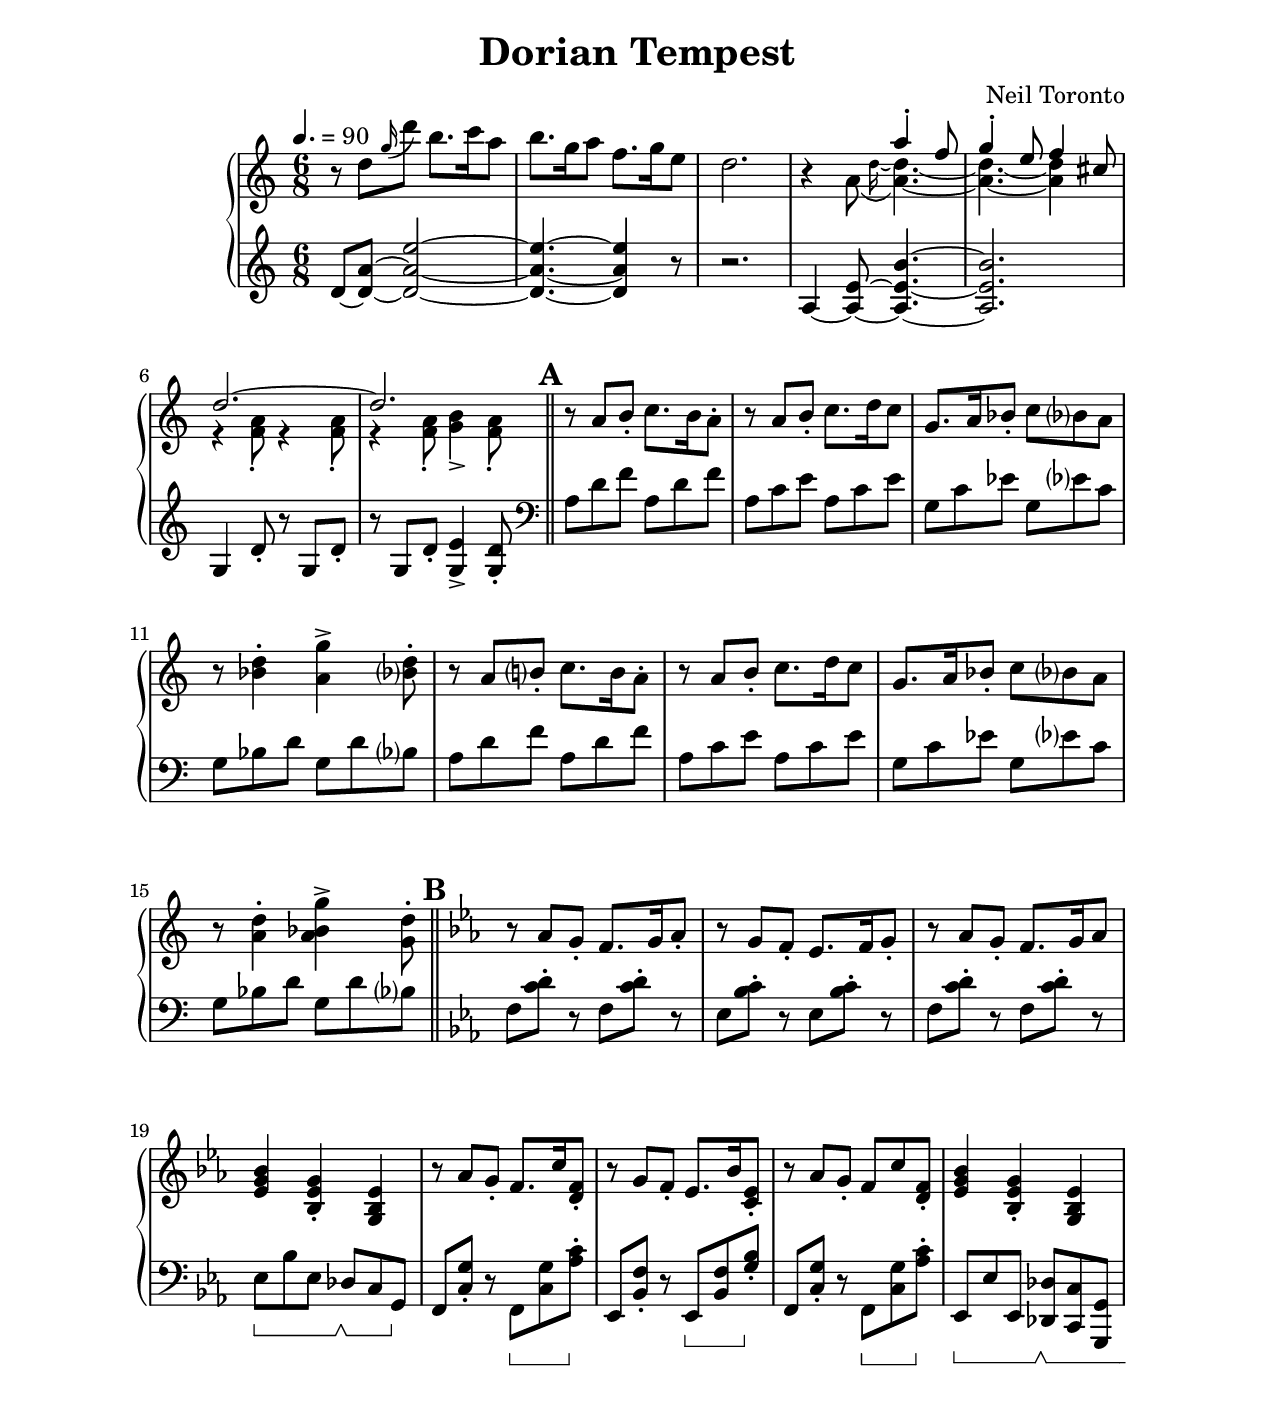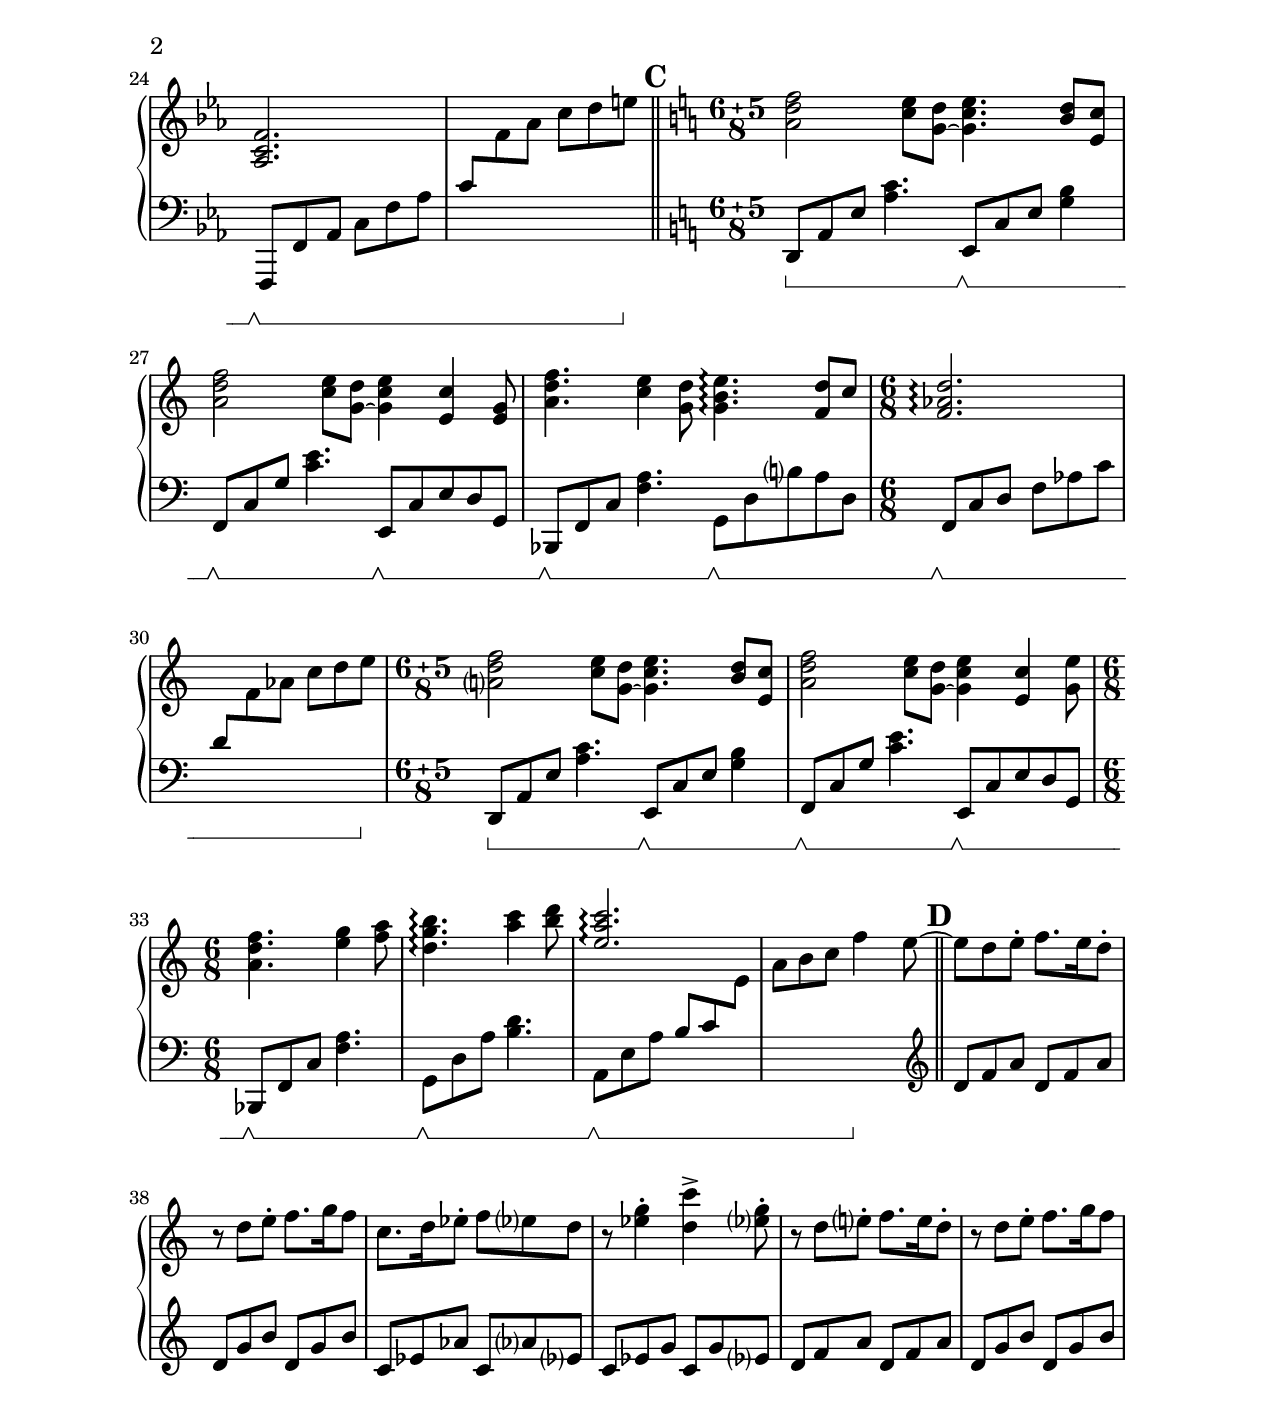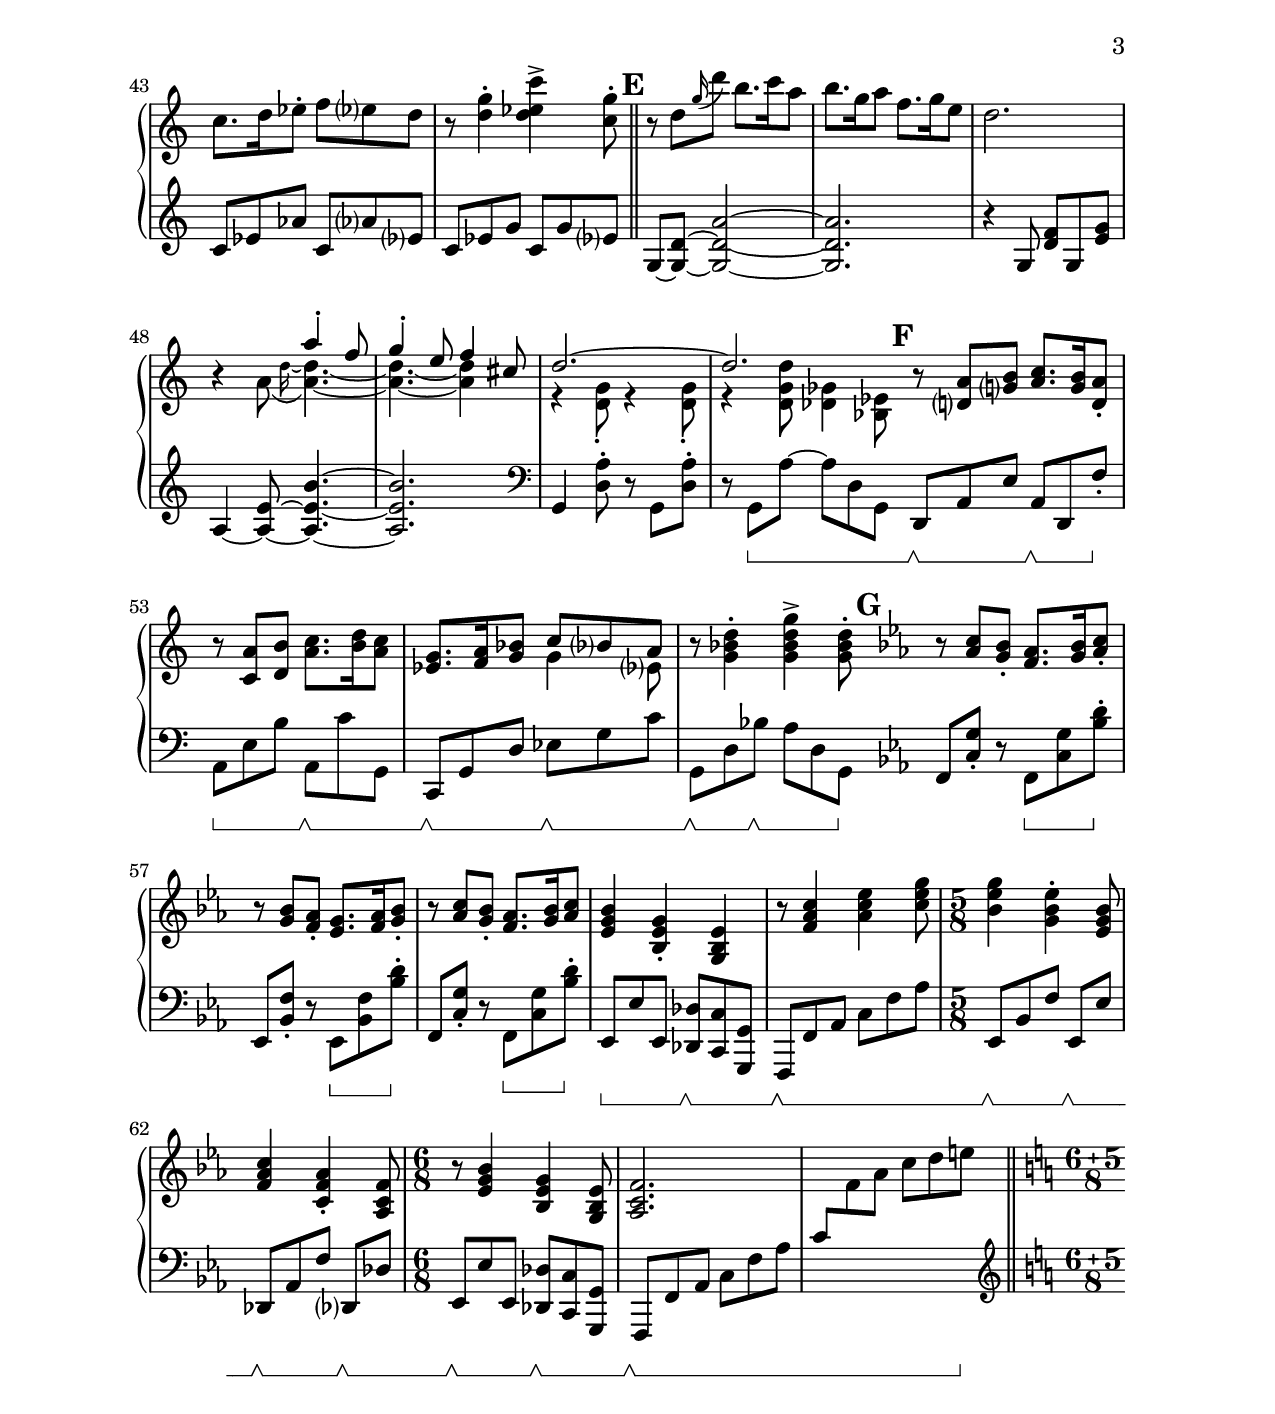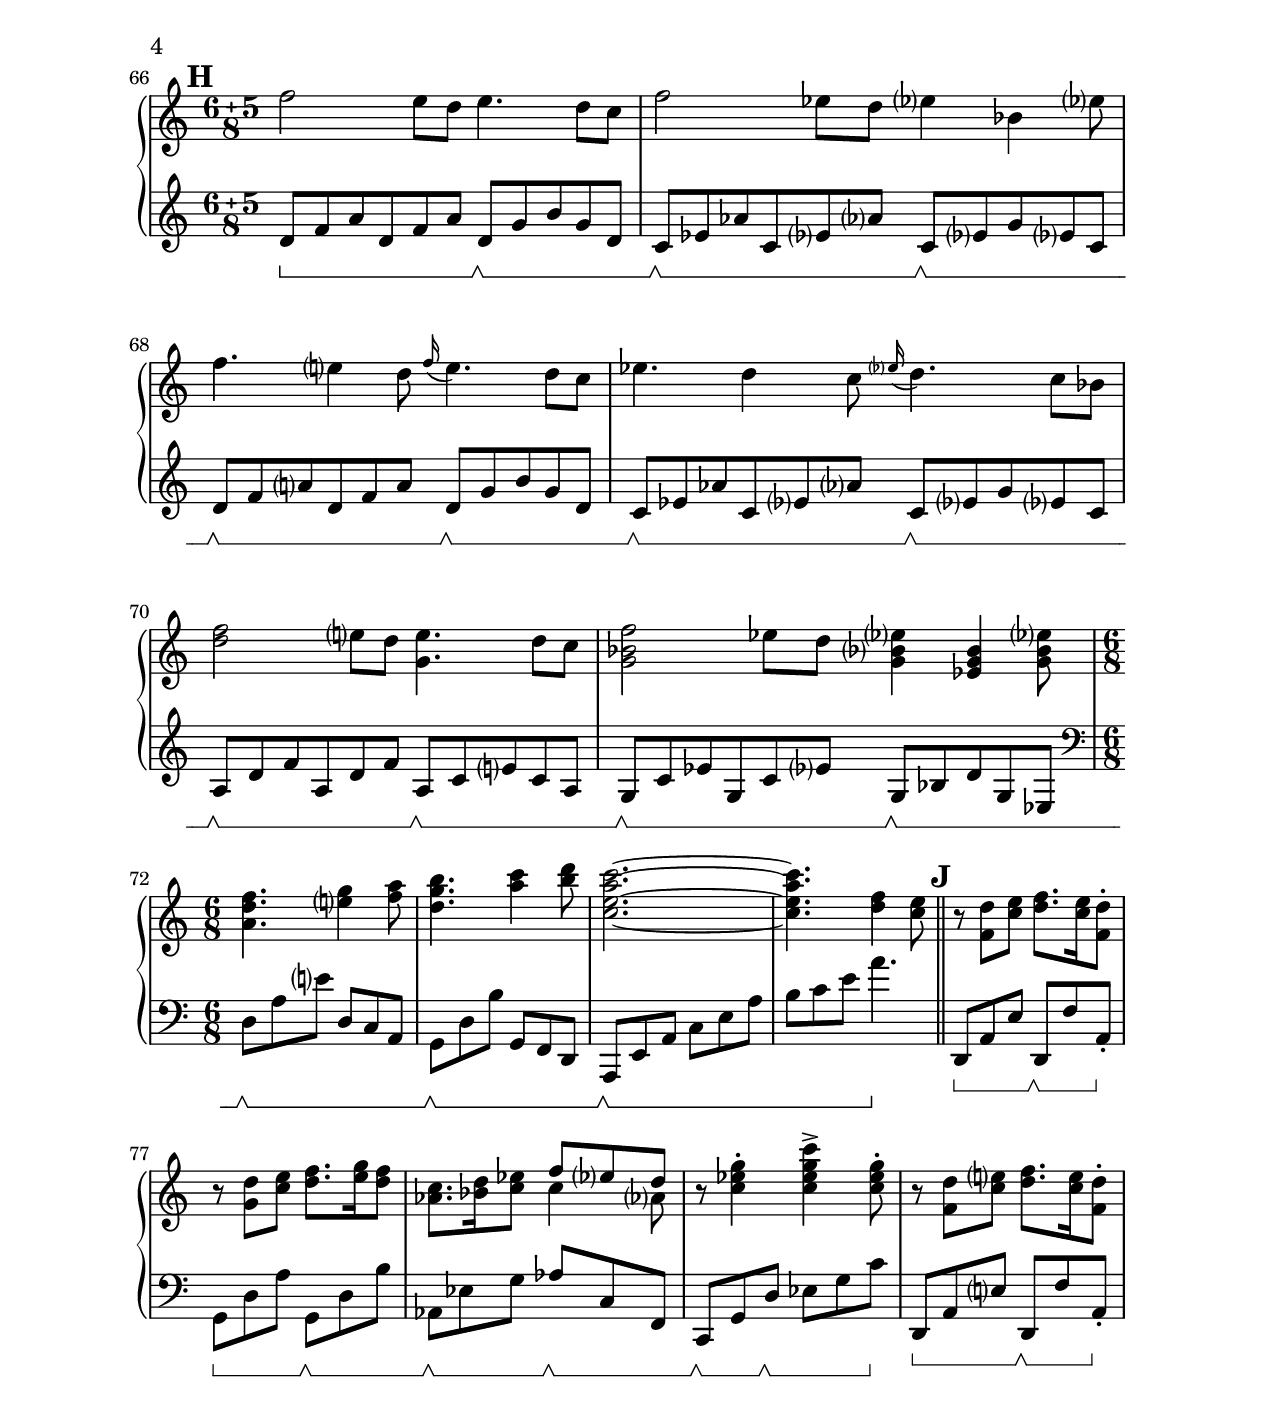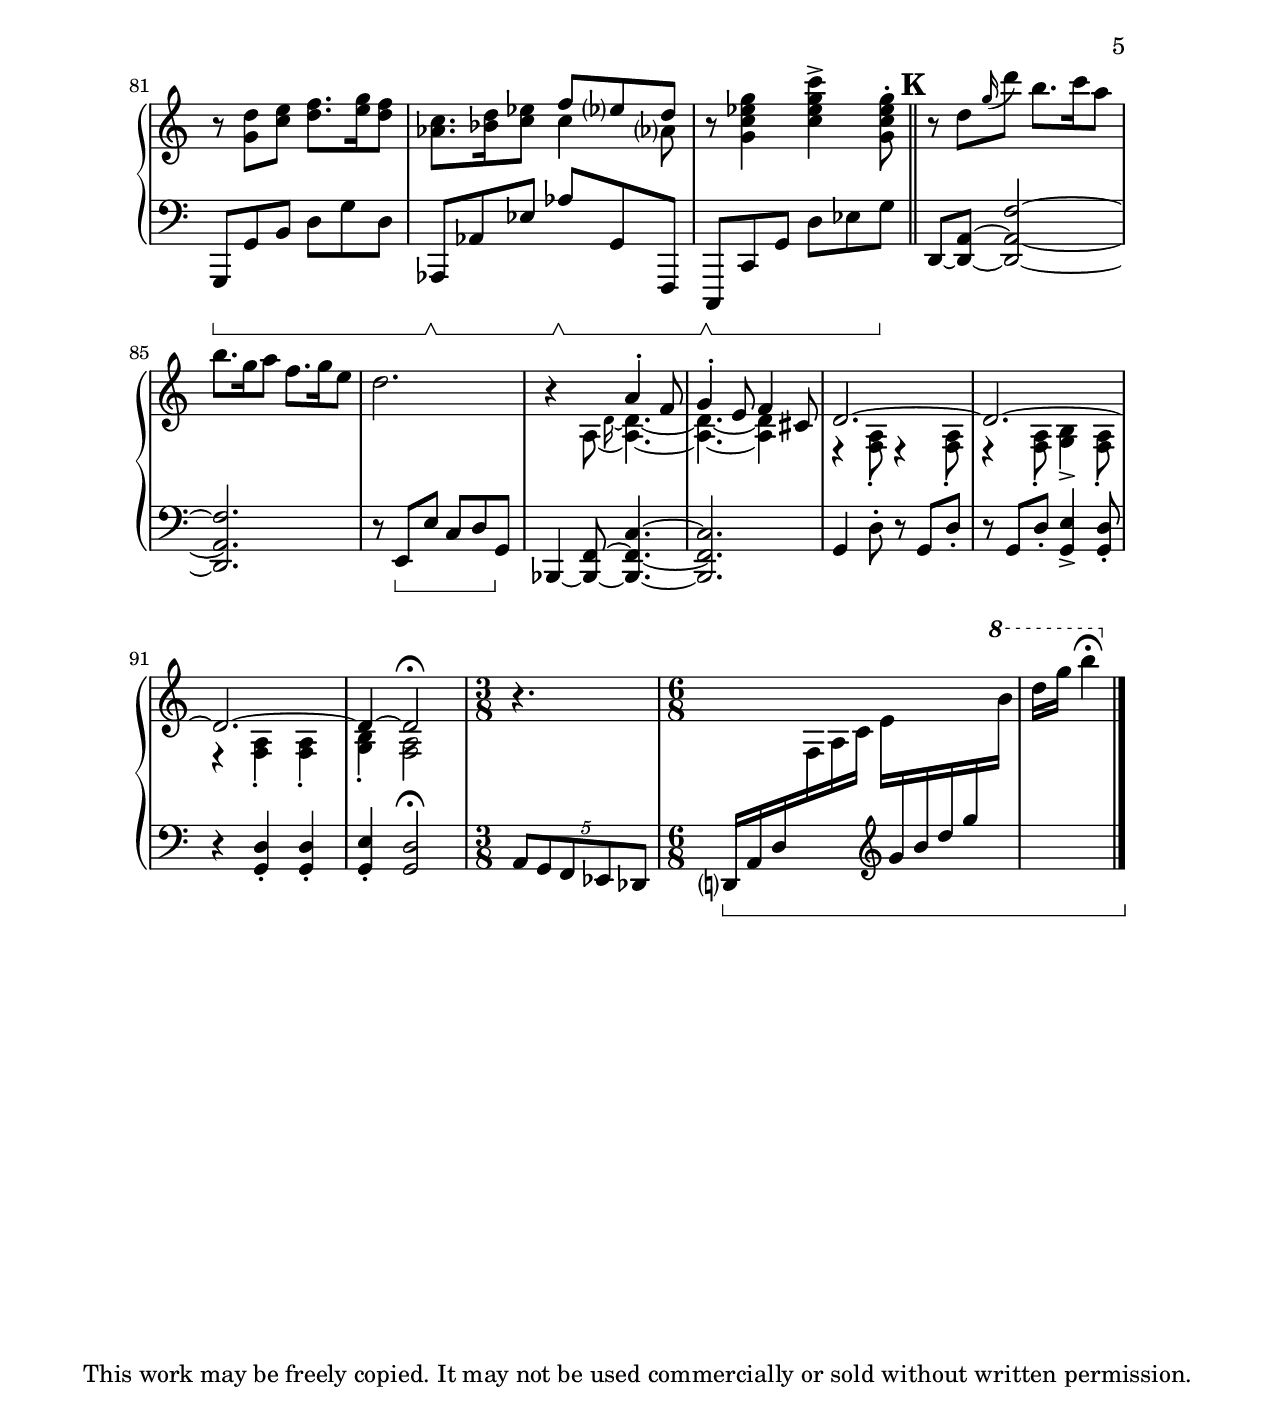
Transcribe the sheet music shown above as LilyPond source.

\include "../common.ly"

\header {
	title = "Dorian Tempest"
}

moreSpace = { \once \override Score.GraceSpacing #'spacing-increment = #2.0 }

upperIntro = {
  \key d \dorian
  \clef treble

  r8 d''8[ \grace g''16( d'''8]) b''8. c'''16 a''8
  b''8. g''16 a''8 f''8. g''16 e''8
  d''2.

  r4 <<{s8 a''4\st f''8 g''4\st e''8 f''4 cis''8} \\
       {a'8( ~ \moreSpace \grace d''16  ~ <a' d ''>4.) ~ <a' d''>4. ~ <a'd ''>4}>>

  <<{d''2. ~ d''2.} \\
    {r4 <f' a'>8\st r4 <f' a'>8\st r4 <f' a'>8\st <g' b'>4-> <f' a'>8\st}>>
}

lowerIntro = {
  \key d \dorian
  \clef treble

  d'8 ~ <d' a'> ~ <d' a' e''>2 ~ <d' a' e''>4. ~ <d' a' e''>4 r8 r2.

  a4 ~ <a e'>8 ~ <a e' b'>4. ~ <a e' b'>2.

  g4 d'8\st r8 g8 d'8\st
  r8 g8 d'8\st <g e'>4-> <g d'>8\st
}

upperA = {
  \clef treble
  r8 a' b'\st c''8. b'16 a'8\st
  r8 a' b'\st c''8. d''16 c''8
  g'8. a'16 bes'8\st c''8 bes' a'
  r8 <bes' d''>4\st <a' g''>4-> <bes' d''>8\st

  r8 a' b'\st c''8. b'16 a'8\st
  r8 a' b'\st c''8. d''16 c''8
  g'8. a'16 bes'8\st c''8 bes' a'
  r8 <a' d''>4\st <a' bes' g''>4-> <g' d''>8\st
}

lowerA = {
  \clef bass
  a8 d' f' a d' f'
  a8 c' e' a c' e'
  g8 c' ees' g ees' c'
  g8 bes d' g d' bes

  a8 d' f' a d' f'
  a8 c' e' a c' e'
  g8 c' ees' g ees' c'
  g8 bes d' g d' bes
}

upperB = {
  \clef treble
  \key f \dorian
  r8 aes'8 g'8\st f'8. g'16 aes'8\st
  r8 g'8 f'8\st ees'8. f'16 g'8\st
  r8 aes'8 g'8\st f'8. g'16 aes'8
  <ees' g' bes'>4 <bes ees' g'>4\st <g bes ees'>4

  r8 aes'8 g'8\st f'8. c''16 <d' f'>8\st
  r8 g'8 f'8\st ees'8. bes'16 <c' ees'>8\st
  r8 aes'8 g'8\st f'8 c''8 <d' f'>8\st
  <ees' g' bes'>4 <bes ees' g'>4\st <g bes ees'>4

  <<{<aes c' f'>2. s2.} \\
    {\change Staff = "down"
     \tag #'layout {\hideNotes c8\sustainOn c c c c c c c c c c c\sustainOff \unHideNotes}
     \change Staff = "up"}>>
}

lowerB = {
  \clef bass
  \key f \dorian

  f8 <c' d'>8\st r8 f8 <c' d'>8\st r8
  ees8 <bes c'>8\st r8 ees8 <bes c'>8\st r8
  f8 <c' d'>8\st r8 f8 <c' d'>8\st r8
  ees8\sustainOn bes ees8 des8\sustainOff\sustainOn c8 g,8\sustainOff

  f,8 <c g>8\st r8 f,8\sustainOn <c g>8 <aes c'>8\st\sustainOff
  ees,8 <bes, f>8\st r8 ees,8\sustainOn <bes, f>8 <g bes>8\st\sustainOff
  f,8 <c g>8\st r8 f,8\sustainOn <c g>8 <aes c'>8\st\sustainOff
  ees,8\sustainOn ees8 ees,8 <des, des>8\sustainOff\sustainOn <c, c>8 <g,, g,>8

  f,,8\sustainOff f, aes, c f aes c'
  \change Staff = "up" f' aes' c'' d'' e''
  \change Staff = "down"
}

upperC = {
  \clef treble
  \key d \dorian

  \compoundMeter #'(6 5 8)
  <a' d'' f''>2 <c'' e''>8 <g' ~ d''>8
  <g' c'' e''>4. <b' d''>8 <e' c''>8
  <a' d'' f''>2 <c'' e''>8 <g' ~ d''>8
  <g' c'' e''>4 <e' c''>4 <e' g'>8

  <a' d'' f''>4. <c'' e''>4 <g' d''>8
  <g' b' e''>4.\arpeggio <f' d''>8 c''8
  \time 6/8
  <<{<f' aes' d''>2.\arpeggio s2.} \\
    {\change Staff = "down"
     \tag #'layout {\hideNotes c8\sustainOn c c c c c c c c c c c\sustainOff \unHideNotes}
     \change Staff = "up"}>>

  \compoundMeter #'(6 5 8)
  <a' d'' f''>2 <c'' e''>8 <g' ~ d''>8
  <g' c'' e''>4. <b' d''>8 <e' c''>8
  <a' d'' f''>2 <c'' e''>8 <g' ~ d''>8
  <g' c'' e''>4 <e' c''>4 <g' e''>8

  \time 6/8
  <a' d'' f''>4. <e'' g''>4 <f'' a''>8
  <d'' g'' b''>4.\arpeggio <a'' c'''>4 <b'' d'''>8

  <<{<e'' a'' c'''>2.\arpeggio s2 s8} \\
    {\change Staff = "down"
     \tag #'layout {\hideNotes c8\sustainOn c c c c c c c c c\sustainOff \unHideNotes}
     \change Staff = "up"}>>
  e''8 ~
}

lowerC = {
  \clef bass
  \key d \dorian

  \compoundMeter #'(6 5 8)
  d,8\sustainOn a, e <a c'>4.
  e,8\sustainOff\sustainOn c e <g b>4
  f,8\sustainOff\sustainOn c g <c' e'>4.
  e,8\sustainOff\sustainOn c e d g,

  bes,,8\sustainOff\sustainOn f, c <f a>4.
  g,8\sustainOff\sustainOn d b a d
  \time 6/8
  f,8\sustainOff c d f aes c' d'
  \change Staff = "up" f' aes' c'' d'' e''
  \change Staff = "down"

  \compoundMeter #'(6 5 8)
  d,8\sustainOn a, e <a c'>4.
  e,8\sustainOff\sustainOn c e <g b>4
  f,8\sustainOff\sustainOn c g <c' e'>4.
  e,8\sustainOff\sustainOn c e d g,

  \time 6/8
  bes,,8\sustainOff\sustainOn f, c <f a>4.
  g,8\sustainOff\sustainOn d a <b d'>4.
  a,8\sustainOff e a b c'
  \change Staff = "up" e' a' b' c'' f''4
  \change Staff = "down"
  s8
}

upperD = {
  \clef treble
  \key d \dorian
  
  e''8 d''8 e''8\st f''8. e''16 d''8\st
  r8 d''8 e''8\st f''8. g''16 f''8
  c''8. d''16 ees''8\st f'' ees'' d''
  r8 <ees'' g''>4\st <d'' c'''>4-> <ees'' g''>8\st

  r8 d''8 e''8\st f''8. e''16 d''8\st
  r8 d''8 e''8\st f''8. g''16 f''8
  c''8. d''16 ees''8\st f'' ees'' d''
  r8 <d'' g''>4\st <d'' ees'' c'''>4-> <c'' g''>8\st
}

lowerD = {
  \clef treble
  \key d \dorian

  d'8 f' a' d' f' a'
  d'8 g' b' d' g' b'
  c'8 ees' aes' c' aes' ees'
  c'8 ees' g' c' g' ees'

  d'8 f' a' d' f' a'
  d'8 g' b' d' g' b'
  c'8 ees' aes' c' aes' ees'
  c'8 ees' g' c' g' ees'
}

upperIntroE = {
  \clef treble
  \key d \dorian

  r8 d''8[ \grace g''16( d'''8]) b''8. c'''16 a''8
  b''8. g''16 a''8 f''8. g''16 e''8
  d''2.

  r4 <<{s8 a''4\st f''8 g''4\st e''8 f''4 cis''8} \\
       {a'8( ~ \moreSpace \grace d''16  ~ <a' d ''>4.) ~ <a' d''>4. ~ <a'd ''>4}>>

  <<{d''2. ~ d''2.} \\
    {r4 <d' g'>8\st r4 <d' g'>8\st r4 <d' g' d''>8 <des' ges'>4 <bes ees'>8}>>
}

lowerIntroE = {
  \clef treble
  \key d \dorian

	g8 ~ <g d'> ~ <g d' a'>2 ~ <g d' a'>2. r4 g8 <d' f'> g <e' g'>

  a4 ~ <a e'>8 ~ <a e' b'>4. ~ <a e' b'>2.

  \clef bass
  g,4 <d a>8\st r8 g,8 <d a>8\st
  r8 g,8\sustainOn a8 ~ a8 d8 g,8
}

upperF = {
  \clef treble
  \key d \dorian

  r8 <d' a'> <g' b'> <a' c''>8. <g' b'>16 <d' a'>8\st
  r8 <c' a'> <d' b'> <a' c''>8. <b' d''>16 <a' c''>8
  <ees' g'>8. <f' a'>16 <g' bes'>8 <<{c''8 bes' a'} \\ {g'4 ees'8}>>
  r8 <g' bes' d''>4\st <g' bes' d'' g''>4-> <g' bes' d''>8\st
}

lowerF = {
  \clef bass
  \key d \dorian

  d,8\sustainOff\sustainOn a, e a,\sustainOff\sustainOn d, f\st\sustainOff
  a,8\sustainOn e b a,\sustainOff\sustainOn c' g,
  c,8\sustainOff\sustainOn g, d ees\sustainOff\sustainOn g c'
  g,8\sustainOff\sustainOn d bes\sustainOff\sustainOn a d g,\sustainOff
}

upperG = {
  \clef treble
  \key f \dorian

  r8 <aes' c''>8 <g' bes'>8\st <f' aes'>8. <g' bes'>16 <aes' c''>8\st
  r8 <g' bes'>8 <f' aes'>8\st <ees' g'>8. <f' aes'>16 <g' bes'>8\st
  r8 <aes' c''>8 <g' bes'>8\st <f' aes'>8. <g' bes'>16 <aes' c''>8
  <ees' g' bes'>4 <bes ees' g'>4\st <g bes ees'>4

  r8 <f' aes' c''>4 <aes' c'' ees''>4 <c'' ees'' g''>8
  \time 5/8
  <bes' ees'' g''>4 <g' bes' ees''>4\st <ees' g' bes'>8
  <f' aes' c''>4 <c' f' aes'>4\st <aes c' f'>8
  \time 6/8
  r8 <ees' g' bes'>4 <bes ees' g'>4 <g bes ees'>8

  <<{<aes c' f'>2. s2.} \\
    {\change Staff = "down"
     \tag #'layout {\hideNotes c8\sustainOn c c c c c c c c c c c\sustainOff \unHideNotes}
     \change Staff = "up"}>>
}

lowerG = {
  \clef bass
  \key f \dorian

  f,8 <c g>8\st r8 f,8\sustainOn <c g>8 <bes d'>8\st\sustainOff
  ees,8 <bes, f>8\st r8 ees,8\sustainOn <bes, f>8 <bes d'>8\st\sustainOff
  f,8 <c g>8\st r8 f,8\sustainOn <c g>8 <bes d'>8\st\sustainOff
  ees,8\sustainOn ees8 ees,8 <des, des>8\sustainOff\sustainOn <c, c>8 <g,, g,>8
  
  f,,8\sustainOff\sustainOn f, aes, c f aes
  \time 5/8
  ees,\sustainOff\sustainOn bes, f ees,\sustainOff\sustainOn ees
  des,\sustainOff\sustainOn aes, f des,\sustainOff\sustainOn des
  \time 6/8
  ees,8\sustainOff\sustainOn ees8 ees,8 <des, des>8\sustainOff\sustainOn <c, c>8 <g,, g,>8

  f,,8\sustainOff f, aes, c f aes c'
  \change Staff = "up" f' aes' c'' d'' e''
  \change Staff = "down"
}

upperH = {
  \clef treble
  \key d \dorian

  \compoundMeter #'(6 5 8)
  f''2 e''8 d''8
  e''4. d''8 c''8
  f''2 ees''8 d''8
  ees''4 bes'4 ees''8

  f''4. e''4 d''8
  \grace f''16( e''4.) d''8 c''8
  ees''4. d''4 c''8
  \grace ees''16( d''4.) c''8 bes'8

  <d'' f''>2 e''8 d''8
  <g' e''>4. d''8 c''8
  <g' bes' f''>2 ees''8 d''8
  <g' bes' ees''>4 <ees' g' bes'>4 <g' bes' ees''>8

  \time 6/8
  <a' d'' f''>4. <e'' g''>4 <f'' a''>8
  <d'' g'' b''>4. <a'' c'''>4 <b'' d'''>8
  <c'' e'' a'' c'''>2. ~
  <c'' e'' a'' c'''>4. <d'' f''>4 <c'' e''>8
  
}

lowerH = {
  \clef treble
  \key d \dorian

  d'8\sustainOn f' a' d' f' a'
  d'8\sustainOff\sustainOn g' b' g' d'
  c'8\sustainOff\sustainOn ees' aes' c' ees' aes'
  c'8\sustainOff\sustainOn ees' g' ees' c'

  d'8\sustainOff\sustainOn f' a' d' f' a'
  d'8\sustainOff\sustainOn g' b' g' d'
  c'8\sustainOff\sustainOn ees' aes' c' ees' aes'
  c'8\sustainOff\sustainOn ees' g' ees' c'

  a8\sustainOff\sustainOn d' f' a d' f'
  a8\sustainOff\sustainOn c' e' c' a
  g8\sustainOff\sustainOn c' ees' g c' ees'
  g8\sustainOff\sustainOn bes d' g ees

  \clef bass
  d8\sustainOff\sustainOn a e' d c a,
  g,8\sustainOff\sustainOn d b g, f, d,
  a,,8\sustainOff\sustainOn e, a, c e a
  b8 c' e' a'4.\sustainOff
}

upperI = {
  \clef treble
  \key d \dorian

  r8 <f' d''>8 <c'' e''>8 <d'' f''>8. <c'' e''>16 <f' d''>8\st
  r8 <g' d''>8 <c'' e''>8 <d'' f''>8. <e'' g''>16 <d'' f''>8
  <aes' c''>8. <bes' d''>16 <c'' ees''>8 <<{f'' ees'' d''} \\ {c''4 aes'8}>>
  r8 <c'' ees'' g''>4\st <c'' ees'' g'' c'''>4-> <c'' ees'' g''>8\st

  r8 <f' d''>8 <c'' e''>8 <d'' f''>8. <c'' e''>16 <f' d''>8\st
  r8 <g' d''>8 <c'' e''>8 <d'' f''>8. <e'' g''>16 <d'' f''>8
  <aes' c''>8. <bes' d''>16 <c'' ees''>8 <<{f'' ees'' d''} \\ {c''4 aes'8}>>
  r8 <g' c'' ees'' g''>4 <c'' ees'' g'' c'''>4-> <g' c'' ees'' g''>8\st
}

lowerI = {
  \clef bass
  \key d \dorian

  d,8\sustainOn a, e d,\sustainOff\sustainOn f a,\st\sustainOff
  g,8\sustainOn d a g,\sustainOff\sustainOn d b
  aes,8\sustainOff\sustainOn ees g aes\sustainOff\sustainOn c f,
  c,8\sustainOff\sustainOn g, d\sustainOff\sustainOn ees g c'\sustainOff

  d,8\sustainOn a, e d,\sustainOff\sustainOn f a,\st\sustainOff
  g,,8\sustainOn g, b, d g d
  aes,,8\sustainOff\sustainOn aes, ees aes\sustainOff\sustainOn g, f,,
  c,,\sustainOff\sustainOn c, g, d ees g\sustainOff
}

upperOutroJ = {
  \clef treble
  \key d \dorian

  r8 d''8[ \grace g''16( d'''8]) b''8. c'''16 a''8
  b''8. g''16 a''8 f''8. g''16 e''8
  d''2.

  r4 <<{s8 a'4\st f'8 g'4\st e'8 f'4 cis'8} \\
       {a8( ~ \moreSpace \grace d'16  ~ <a d'>4.) ~ <a d'>4. ~ <a d'>4}>>

  <<{d'2. ~ d'2. ~ d'2. ~ d'4 ~ 
     \tag #'midi {\tempo 4.=45}
     d'2\fermata
     \tag #'midi {\tempo 4.=90}} \\
    {r4 <f a>8\st r4 <f a>8\st r4 <f a>8\st <g b>4-> <f a>8\st
     r4 <f a>4\st <f a>4\st <g b>4\st <f a>2}>>

  \time 3/8
  r4.
  \time 6/8
  s2. s4.
}

lowerOutroJ = {
  \clef bass
  \key d \dorian

  d,8 ~ <d, a,> ~ <d, a, f>2 ~ <d, a, f>2.
  r8 e,\sustainOn e c d g,\sustainOff

  bes,,4 ~ <bes,, f,>8 ~ <bes,, f, c>4. ~ <bes,, f, c>2.

  g,4 d8\st r8 g,8 d8\st
  r8 g,8 d8\st <g, e>4-> <g, d>8\st
  r4 <g, d>4\st <g, d>4\st <g, e>4\st <g, d>2\fermata
	
  \time 3/8
  \times 3/5 {a,8 g, f, ees, des,}
  \time 6/8
  d,16\sustainOn a, d
  \change Staff = "up"
  f16 a c' e'
  \change Staff = "down"
  \clef treble
  g'16 b' d'' g''
  \change Staff = "up"
  \ottava #1
  b''16 d''' g''' b'''4\fermata
  \ottava #0
  \change Staff = "down"
}

stuff = {
  \new PianoStaff <<
    \setupPianoStaff
    \new Staff = "up" {
      \setupRHStaff
      \time 6/8
      \tempo 4.=90
      \upperIntro
      \bar "||" \mark \default
      \upperA
      \bar "||" \mark \default
      \upperB
      \bar "||" \mark \default
      \upperC
      \bar "||" \mark \default
      \upperD
      \bar "||" \mark \default
      \upperIntroE
      \bar "|:" \mark \default
      \upperF
      \tag #'midi \upperF
      \bar ":|" \mark \default
      \upperG
      \bar "||" \mark \default
      \upperH
      \bar "||" \mark \default
      \upperI
      \bar "||" \mark \default
      \upperOutroJ
      \bar "|."
    }
    \new Staff = "down" {
      \setupLHStaff
      \lowerIntro
      \lowerA
      \lowerB
      \lowerC
      \lowerD
      \lowerIntroE
      \lowerF
      \tag #'midi \lowerF
      \lowerG
      \lowerH
      \lowerI
      \lowerOutroJ
    }
  >>
}

\score {
  \keepWithTag #'layout \removeWithTag #'midi \stuff
  \layout { }
}

\score {
  \unfoldRepeats \articulate <<
    \removeWithTag #'layout \keepWithTag #'midi \stuff
  >>
  \midi { }
}

